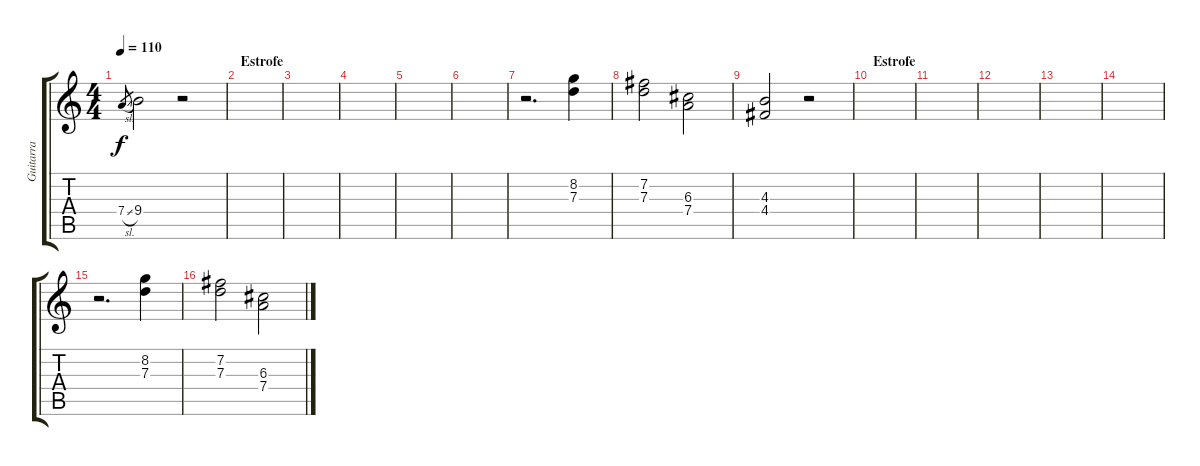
\track ("Guitarra" "Guitarra") {instrument distortionguitar}
\staff {score tabs}
\tuning (E4 B3 G3 D3 A2 E2) {hide}
\ts (4 4)
\tempo 110
\clef g2
\ks c
7.4{sl}.8{gr dy f} 9.4.2 r.2 |
\section ("" "Estrofe")
|
|
|
|
|
r.2{d} (8.2 7.3).4 |
(7.2 7.3).2 (6.3 7.4).2 |
(4.3 4.4).2 r.2 |
\section ("" "Estrofe")
|
|
|
|
|
r.2{d} (8.2 7.3).4 |
(7.2 7.3).2 (6.3 7.4).2
